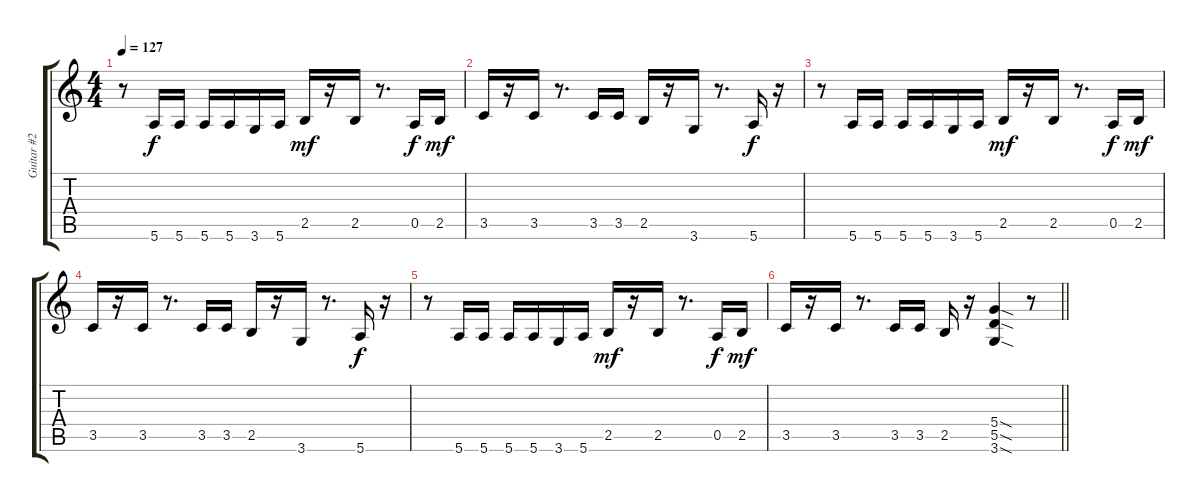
\track ("Guitar #2" "Guitar #2") {instrument distortionguitar}
\staff {score tabs}
\tuning (E4 B3 G3 D3 A2 E2) {hide}
\ts (4 4)
\tempo 127
\clef g2
\ks c
r.8{dy f} 5.6.16 5.6.16 5.6.16 5.6.16 3.6.16 5.6.16 2.5.16{dy mf} r.16 2.5.16 r.8{d} 0.5.16{dy f} 2.5.16{dy mf} |
3.5.16 r.16 3.5.16 r.8{d} 3.5.16 3.5.16 2.5.16 r.16 3.6.16 r.8{d} 5.6.16{dy f} r.16 |
r.8 5.6.16 5.6.16 5.6.16 5.6.16 3.6.16 5.6.16 2.5.16{dy mf} r.16 2.5.16 r.8{d} 0.5.16{dy f} 2.5.16{dy mf} |
3.5.16 r.16 3.5.16 r.8{d} 3.5.16 3.5.16 2.5.16 r.16 3.6.16 r.8{d} 5.6.16{dy f} r.16 |
r.8 5.6.16 5.6.16 5.6.16 5.6.16 3.6.16 5.6.16 2.5.16{dy mf} r.16 2.5.16 r.8{d} 0.5.16{dy f} 2.5.16{dy mf} |
\barLineRight lightlight
3.5.16 r.16 3.5.16 r.8{d} 3.5.16 3.5.16 2.5.16 r.16 (5.4{sod} 5.5{sod} 3.6{sod}).4 r.8
